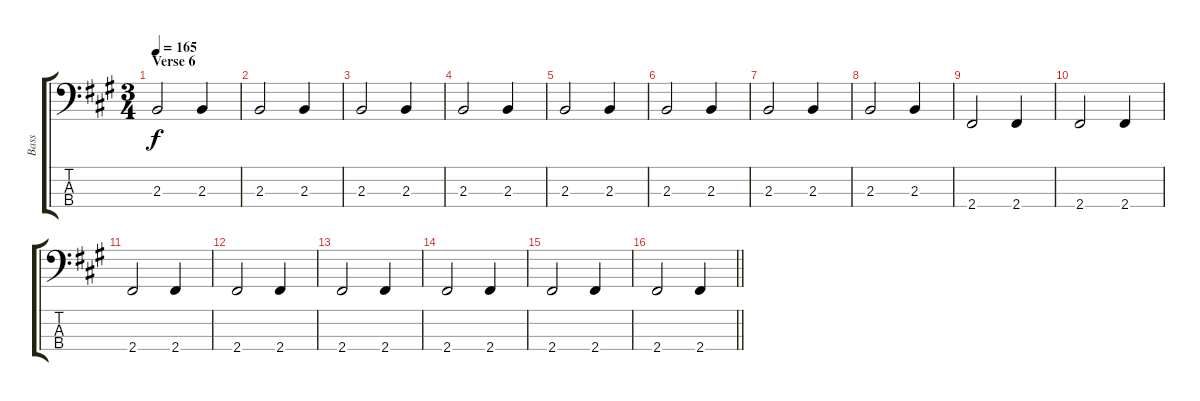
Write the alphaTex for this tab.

\track ("Bass" "Bass") {instrument electricbassfinger}
\staff {score tabs}
\tuning (G2 D2 A1 E1) {hide}
\ts (3 4)
\section ("" "Verse 6")
\tempo 165
\clef f4
\ks a
2.3.2{dy f} 2.3.4 |
2.3.2 2.3.4 |
2.3.2 2.3.4 |
2.3.2 2.3.4 |
2.3.2 2.3.4 |
2.3.2 2.3.4 |
2.3.2 2.3.4 |
2.3.2 2.3.4 |
2.4.2 2.4.4 |
2.4.2 2.4.4 |
2.4.2 2.4.4 |
2.4.2 2.4.4 |
2.4.2 2.4.4 |
2.4.2 2.4.4 |
2.4.2 2.4.4 |
\barLineRight lightlight
2.4.2 2.4.4
